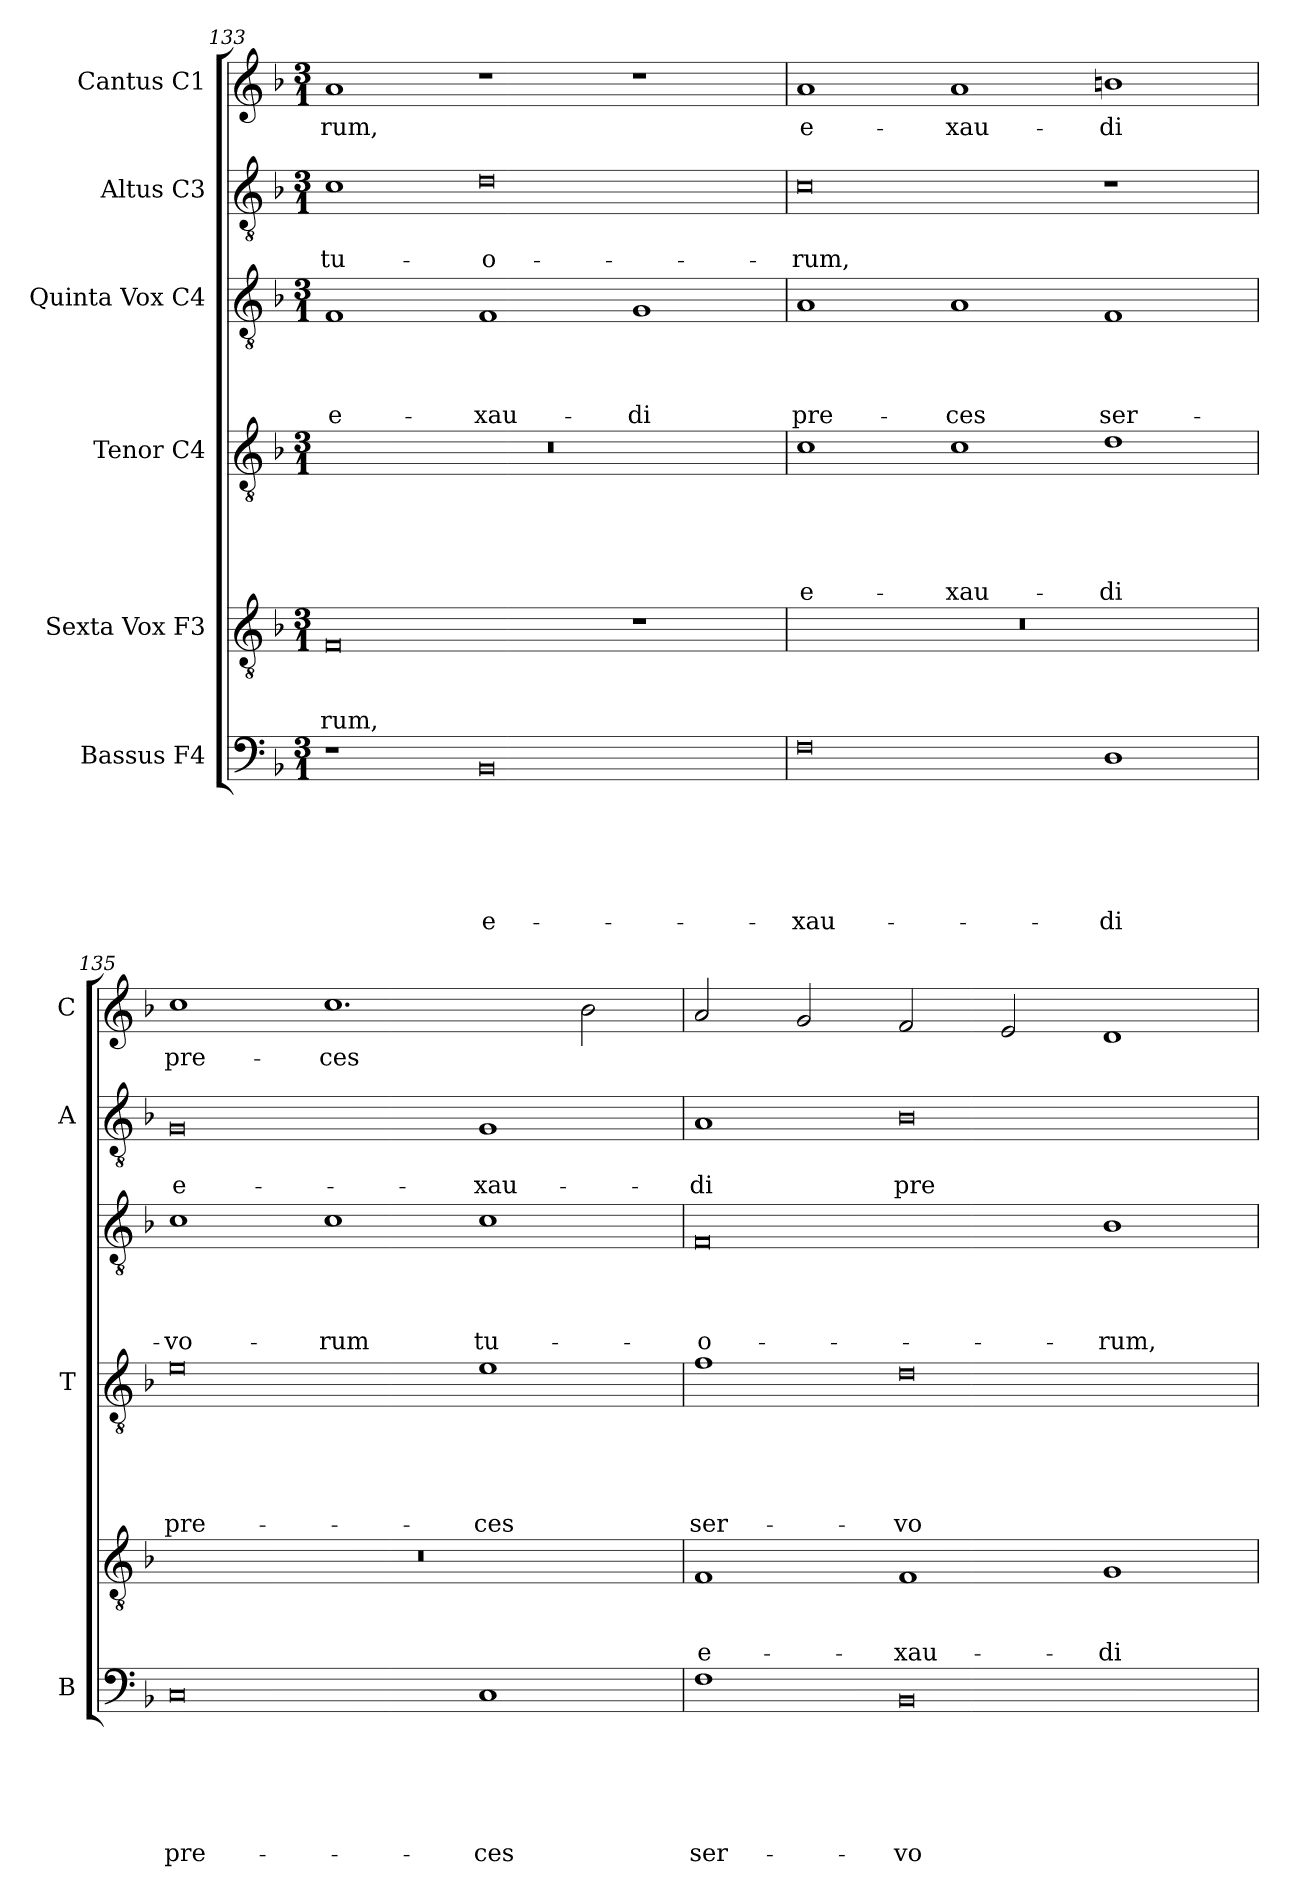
**kern	**text	**text	**text	**text	**text	**text	**kern	**text	**text	**text	**kern	**text	**text	**text	**text	**text	**kern	**text	**text	**text	**text	**kern	**text	**text	**kern	**text
*part6	*part6	*part6	*part6	*part6	*part6	*part6	*part5	*part5	*part5	*part5	*part4	*part4	*part4	*part4	*part4	*part4	*part3	*part3	*part3	*part3	*part3	*part2	*part2	*part2	*part1	*part1
*staff6	*staff6	*staff6	*staff6	*staff6	*staff6	*staff6	*staff5	*staff5	*staff5	*staff5	*staff4	*staff4	*staff4	*staff4	*staff4	*staff4	*staff3	*staff3	*staff3	*staff3	*staff3	*staff2	*staff2	*staff2	*staff1	*staff1
*I"Bassus F4	*	*	*	*	*	*	*I"Sexta Vox F3	*	*	*	*I"Tenor C4	*	*	*	*	*	*I"Quinta Vox C4	*	*	*	*	*I"Altus C3	*	*	*I"Cantus C1	*
*I'B	*	*	*	*	*	*	*	*	*	*	*I'T	*	*	*	*	*	*	*	*	*	*	*I'A	*	*	*I'C	*
*clefF4	*	*	*	*	*	*	*clefGv2	*	*	*	*clefGv2	*	*	*	*	*	*clefGv2	*	*	*	*	*clefGv2	*	*	*clefG2	*
*k[b-]	*	*	*	*	*	*	*k[b-]	*	*	*	*k[b-]	*	*	*	*	*	*k[b-]	*	*	*	*	*k[b-]	*	*	*k[b-]	*
*F:	*	*	*	*	*	*	*F:	*	*	*	*F:	*	*	*	*	*	*F:	*	*	*	*	*F:	*	*	*F:	*
*M3/1	*	*	*	*	*	*	*M3/1	*	*	*	*M3/1	*	*	*	*	*	*M3/1	*	*	*	*	*M3/1	*	*	*M3/1	*
=133	=133	=133	=133	=133	=133	=133	=133	=133	=133	=133	=133	=133	=133	=133	=133	=133	=133	=133	=133	=133	=133	=133	=133	=133	=133	=133
!	!	!	!	!	!	!	!	!	!	!LO:LY:b	!	!	!	!	!	!	!	!	!	!	!LO:LY:b	!	!	!LO:LY:b	!	!LO:LY:b
1r	.	.	.	.	.	.	0F	.	.	-rum,	0.r	.	.	.	.	.	1F	.	.	.	e-	1c	.	tu-	1a	-rum,
!	!	!	!	!	!	!LO:LY:b	!	!	!	!	!	!	!	!	!	!	!	!	!	!	!LO:LY:b	!	!	!LO:LY:b	!	!
0BB-	.	.	.	.	.	e-	.	.	.	.	.	.	.	.	.	.	1F	.	.	.	-xau-	0d	.	-o-	1r	.
!	!	!	!	!	!	!	!	!	!	!	!	!	!	!	!	!	!	!	!	!	!LO:LY:b	!	!	!	!	!
.	.	.	.	.	.	.	1r	.	.	.	.	.	.	.	.	.	1G	.	.	.	-di	.	.	.	1r	.
=134	=134	=134	=134	=134	=134	=134	=134	=134	=134	=134	=134	=134	=134	=134	=134	=134	=134	=134	=134	=134	=134	=134	=134	=134	=134	=134
!	!	!	!	!	!	!LO:LY:b	!	!	!	!	!	!	!	!	!	!LO:LY:b	!	!	!	!	!LO:LY:b	!	!	!LO:LY:b	!	!LO:LY:b
0F	.	.	.	.	.	-xau-	0.r	.	.	.	1c	.	.	.	.	e-	1A	.	.	.	pre-	0c	.	-rum,	1a	e-
!	!	!	!	!	!	!	!	!	!	!	!	!	!	!	!	!LO:LY:b	!	!	!	!	!LO:LY:b	!	!	!	!	!LO:LY:b
.	.	.	.	.	.	.	.	.	.	.	1c	.	.	.	.	-xau-	1A	.	.	.	-ces	.	.	.	1a	-xau-
!	!	!	!	!	!	!LO:LY:b	!	!	!	!	!	!	!	!	!	!LO:LY:b	!	!	!	!	!LO:LY:b	!	!	!	!	!LO:LY:b
1D	.	.	.	.	.	-di	.	.	.	.	1d	.	.	.	.	-di	1F	.	.	.	ser-	1r	.	.	1bn	-di
=135	=135	=135	=135	=135	=135	=135	=135	=135	=135	=135	=135	=135	=135	=135	=135	=135	=135	=135	=135	=135	=135	=135	=135	=135	=135	=135
!	!	!	!	!	!	!LO:LY:b	!	!	!	!	!	!	!	!	!	!LO:LY:b	!	!	!	!	!LO:LY:b	!	!	!LO:LY:b	!	!LO:LY:b
0C	.	.	.	.	.	pre-	0.r	.	.	.	0e	.	.	.	.	pre-	1c	.	.	.	-vo-	0G	.	e-	1cc	pre-
!	!	!	!	!	!	!	!	!	!	!	!	!	!	!	!	!	!	!	!	!	!LO:LY:b	!	!	!	!	!LO:LY:b
.	.	.	.	.	.	.	.	.	.	.	.	.	.	.	.	.	1c	.	.	.	-rum	.	.	.	1.cc	-ces
!	!	!	!	!	!	!LO:LY:b	!	!	!	!	!	!	!	!	!	!LO:LY:b	!	!	!	!	!LO:LY:b	!	!	!LO:LY:b	!	!
1C	.	.	.	.	.	-ces	.	.	.	.	1e	.	.	.	.	-ces	1c	.	.	.	tu-	1G	.	-xau-	.	.
.	.	.	.	.	.	.	.	.	.	.	.	.	.	.	.	.	.	.	.	.	.	.	.	.	2b-\	.
!!LO:LB:g=z
=136	=136	=136	=136	=136	=136	=136	=136	=136	=136	=136	=136	=136	=136	=136	=136	=136	=136	=136	=136	=136	=136	=136	=136	=136	=136	=136
!	!	!	!	!	!	!LO:LY:b	!	!	!	!LO:LY:b	!	!	!	!	!	!LO:LY:b	!	!	!	!	!LO:LY:b	!	!	!LO:LY:b	!	!
1F	.	.	.	.	.	ser-	1F	.	.	e-	1f	.	.	.	.	ser-	0F	.	.	.	-o-	1A	.	-di	2a/	.
.	.	.	.	.	.	.	.	.	.	.	.	.	.	.	.	.	.	.	.	.	.	.	.	.	2g/	.
!	!	!	!	!	!	!LO:LY:b	!	!	!	!LO:LY:b	!	!	!	!	!	!LO:LY:b	!	!	!	!	!	!	!	!LO:LY:b	!	!
0BB-	.	.	.	.	.	-vo-	1F	.	.	-xau-	0d	.	.	.	.	-vo-	.	.	.	.	.	0B-	.	pre-	2f/	.
.	.	.	.	.	.	.	.	.	.	.	.	.	.	.	.	.	.	.	.	.	.	.	.	.	2e/	.
!	!	!	!	!	!	!	!	!	!	!LO:LY:b	!	!	!	!	!	!	!	!	!	!	!LO:LY:b	!	!	!	!	!
.	.	.	.	.	.	.	1G	.	.	-di	.	.	.	.	.	.	1B-	.	.	.	-rum,	.	.	.	1d	.
=	=	=	=	=	=	=	=	=	=	=	=	=	=	=	=	=	=	=	=	=	=	=	=	=	=	=
*-	*-	*-	*-	*-	*-	*-	*-	*-	*-	*-	*-	*-	*-	*-	*-	*-	*-	*-	*-	*-	*-	*-	*-	*-	*-	*-
